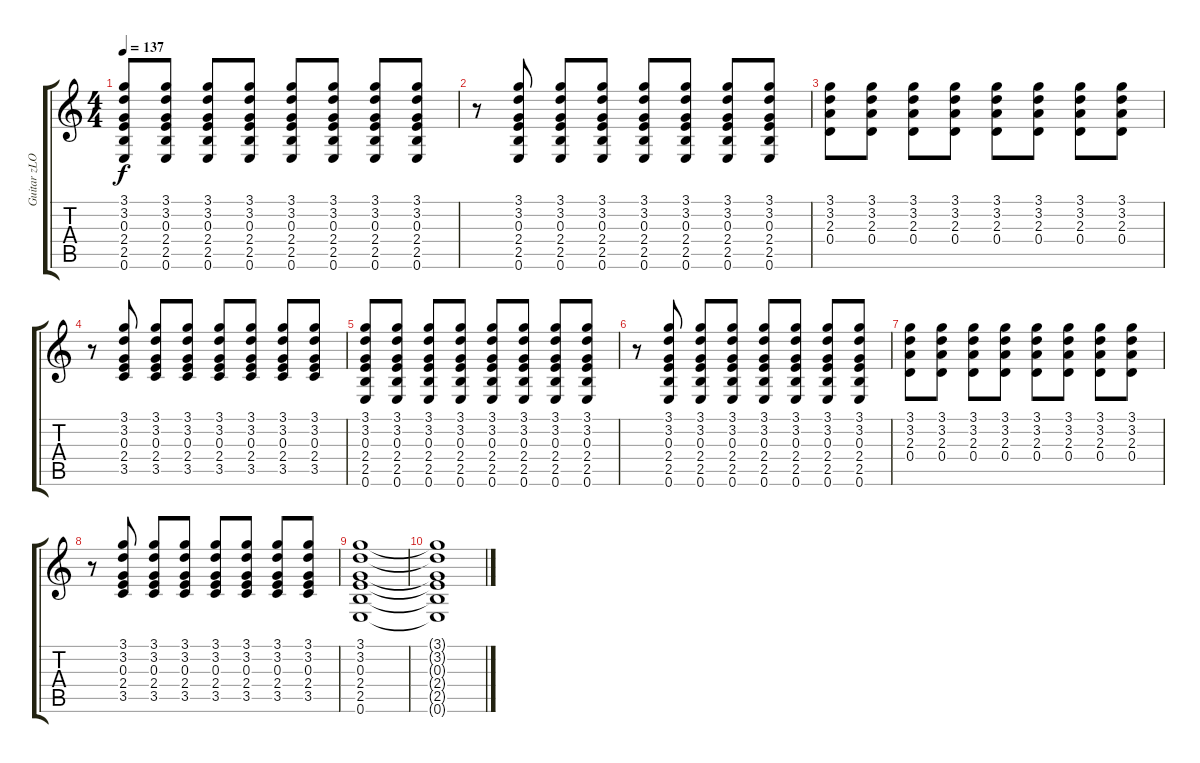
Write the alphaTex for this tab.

\track ("Guitar zLOB" "Guitar zLO") {instrument acousticguitarsteel}
\staff {score tabs}
\tuning (E4 B3 G3 D3 A2 E2) {hide}
\ts (4 4)
\tempo 137
\clef g2
\ks c
(3.1 3.2 0.3 2.4 2.5 0.6).8{dy f} (3.1 3.2 0.3 2.4 2.5 0.6).8 (3.1 3.2 0.3 2.4 2.5 0.6).8 (3.1 3.2 0.3 2.4 2.5 0.6).8 (3.1 3.2 0.3 2.4 2.5 0.6).8 (3.1 3.2 0.3 2.4 2.5 0.6).8 (3.1 3.2 0.3 2.4 2.5 0.6).8 (3.1 3.2 0.3 2.4 2.5 0.6).8 |
r.8 (3.1 3.2 0.3 2.4 2.5 0.6).8 (3.1 3.2 0.3 2.4 2.5 0.6).8 (3.1 3.2 0.3 2.4 2.5 0.6).8 (3.1 3.2 0.3 2.4 2.5 0.6).8 (3.1 3.2 0.3 2.4 2.5 0.6).8 (3.1 3.2 0.3 2.4 2.5 0.6).8 (3.1 3.2 0.3 2.4 2.5 0.6).8 |
(3.1 3.2 2.3 0.4).8 (3.1 3.2 2.3 0.4).8 (3.1 3.2 2.3 0.4).8 (3.1 3.2 2.3 0.4).8 (3.1 3.2 2.3 0.4).8 (3.1 3.2 2.3 0.4).8 (3.1 3.2 2.3 0.4).8 (3.1 3.2 2.3 0.4).8 |
r.8 (3.1 3.2 0.3 2.4 3.5).8 (3.1 3.2 0.3 2.4 3.5).8 (3.1 3.2 0.3 2.4 3.5).8 (3.1 3.2 0.3 2.4 3.5).8 (3.1 3.2 0.3 2.4 3.5).8 (3.1 3.2 0.3 2.4 3.5).8 (3.1 3.2 0.3 2.4 3.5).8 |
(3.1 3.2 0.3 2.4 2.5 0.6).8 (3.1 3.2 0.3 2.4 2.5 0.6).8 (3.1 3.2 0.3 2.4 2.5 0.6).8 (3.1 3.2 0.3 2.4 2.5 0.6).8 (3.1 3.2 0.3 2.4 2.5 0.6).8 (3.1 3.2 0.3 2.4 2.5 0.6).8 (3.1 3.2 0.3 2.4 2.5 0.6).8 (3.1 3.2 0.3 2.4 2.5 0.6).8 |
r.8 (3.1 3.2 0.3 2.4 2.5 0.6).8 (3.1 3.2 0.3 2.4 2.5 0.6).8 (3.1 3.2 0.3 2.4 2.5 0.6).8 (3.1 3.2 0.3 2.4 2.5 0.6).8 (3.1 3.2 0.3 2.4 2.5 0.6).8 (3.1 3.2 0.3 2.4 2.5 0.6).8 (3.1 3.2 0.3 2.4 2.5 0.6).8 |
(3.1 3.2 2.3 0.4).8 (3.1 3.2 2.3 0.4).8 (3.1 3.2 2.3 0.4).8 (3.1 3.2 2.3 0.4).8 (3.1 3.2 2.3 0.4).8 (3.1 3.2 2.3 0.4).8 (3.1 3.2 2.3 0.4).8 (3.1 3.2 2.3 0.4).8 |
r.8 (3.1 3.2 0.3 2.4 3.5).8 (3.1 3.2 0.3 2.4 3.5).8 (3.1 3.2 0.3 2.4 3.5).8 (3.1 3.2 0.3 2.4 3.5).8 (3.1 3.2 0.3 2.4 3.5).8 (3.1 3.2 0.3 2.4 3.5).8 (3.1 3.2 0.3 2.4 3.5).8 |
(3.1 3.2 0.3 2.4 2.5 0.6).1 |
(3.1{t} 3.2{t} 0.3{t} 2.4{t} 2.5{t} 0.6{t}).1
